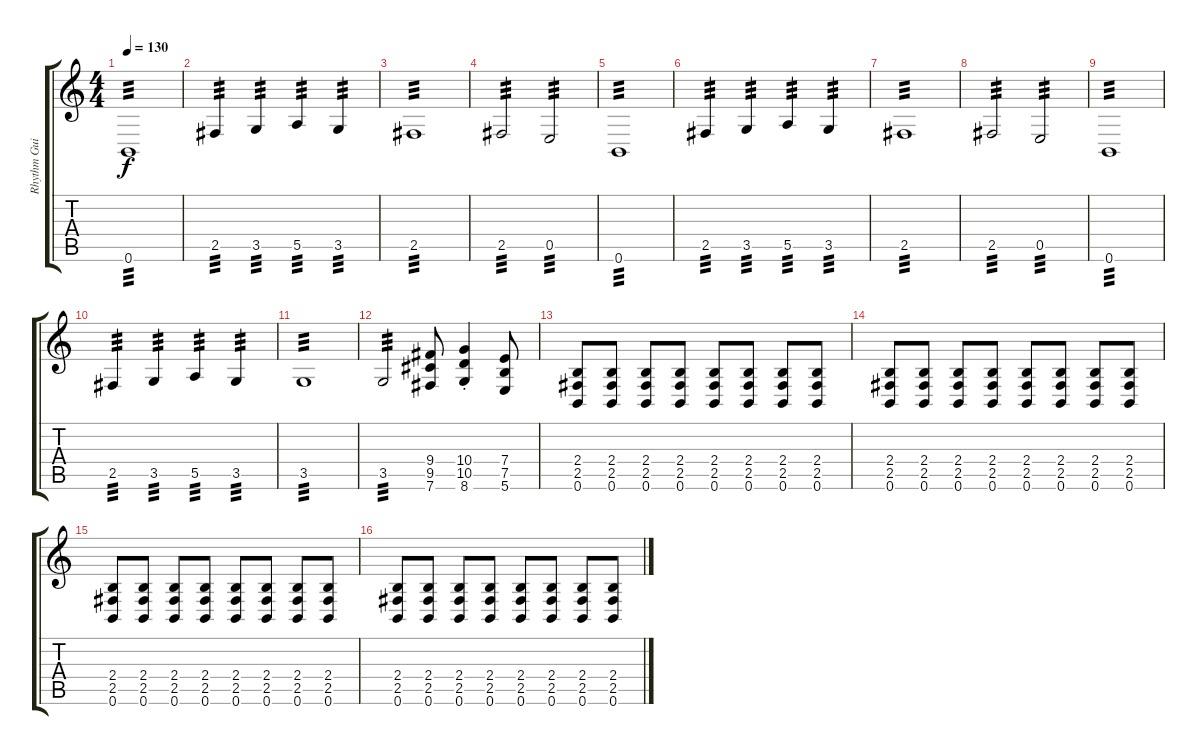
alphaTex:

\track ("Rhythm Guitar - Johan Söderberg" "Rhythm Gui") {instrument distortionguitar}
\staff {score tabs}
\tuning (B3 Gb3 D3 A2 E2 B1) {hide}
\ts (4 4)
\tempo 130
\clef g2
\ks c
0.6.1{tp 3 dy f} |
2.5.4{tp 3} 3.5.4{tp 3} 5.5.4{tp 3} 3.5.4{tp 3} |
2.5.1{tp 3} |
2.5.2{tp 3} 0.5.2{tp 3} |
0.6.1{tp 3} |
2.5.4{tp 3} 3.5.4{tp 3} 5.5.4{tp 3} 3.5.4{tp 3} |
2.5.1{tp 3} |
2.5.2{tp 3} 0.5.2{tp 3} |
0.6.1{tp 3} |
2.5.4{tp 3} 3.5.4{tp 3} 5.5.4{tp 3} 3.5.4{tp 3} |
3.5.1{tp 3} |
3.5.2{tp 3} (9.4 9.5 7.6).8 (10.4{st} 10.5{st} 8.6{st}).4 (7.4 7.5 5.6).8 |
(2.4 2.5 0.6).8 (2.4 2.5 0.6).8 (2.4 2.5 0.6).8 (2.4 2.5 0.6).8 (2.4 2.5 0.6).8 (2.4 2.5 0.6).8 (2.4 2.5 0.6).8 (2.4 2.5 0.6).8 |
(2.4 2.5 0.6).8 (2.4 2.5 0.6).8 (2.4 2.5 0.6).8 (2.4 2.5 0.6).8 (2.4 2.5 0.6).8 (2.4 2.5 0.6).8 (2.4 2.5 0.6).8 (2.4 2.5 0.6).8 |
(2.4 2.5 0.6).8 (2.4 2.5 0.6).8 (2.4 2.5 0.6).8 (2.4 2.5 0.6).8 (2.4 2.5 0.6).8 (2.4 2.5 0.6).8 (2.4 2.5 0.6).8 (2.4 2.5 0.6).8 |
(2.4 2.5 0.6).8 (2.4 2.5 0.6).8 (2.4 2.5 0.6).8 (2.4 2.5 0.6).8 (2.4 2.5 0.6).8 (2.4 2.5 0.6).8 (2.4 2.5 0.6).8 (2.4 2.5 0.6).8
